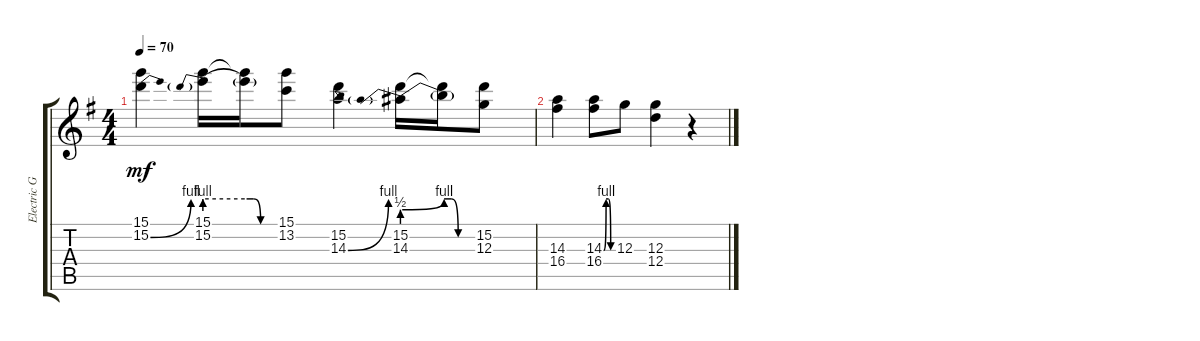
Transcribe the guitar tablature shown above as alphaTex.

\track ("Electric Guitar" "Electric G") {instrument electricguitarclean}
\staff {score tabs}
\tuning (E4 B3 G3 D3 A2 E2) {hide}
\ts (4 4)
\tempo 70
\clef g2
\ks g
(15.1 15.2{be (bend 0 0 60 4)}).4{dy mf instrument electricguitarclean} (15.1 15.2{be (prebend 0 4 60 4)}).16 (15.1{t} 15.2{be (custom 0 4 15 4 30 0 60 0) t}).16 (15.1 13.2).8 (15.2 14.3{be (bend 0 0 60 4)}).4 (15.2 14.3{be (prebendbend 0 2 60 4)}).16 (15.2{t} 14.3{be (custom 0 4 15 4 30 0 60 0) t}).16 (15.2 12.3).8 |
(14.3 16.4).4 (14.3{be (custom 0 0 15 4 30 4 45 0 60 0)} 16.4).8 12.3.8 (12.3 12.4).4 r.4
